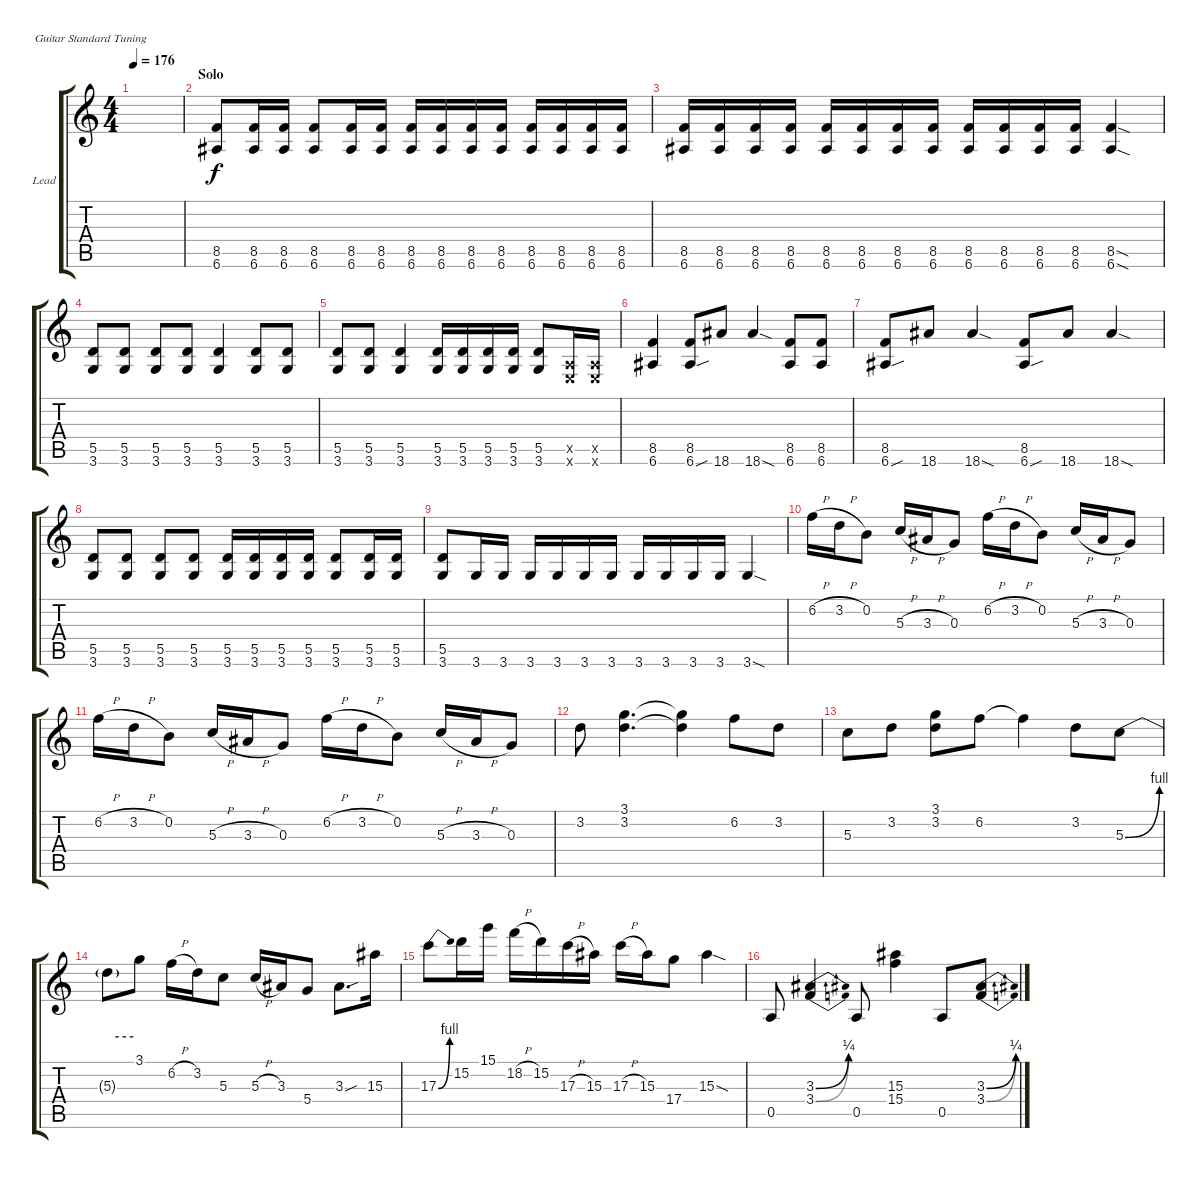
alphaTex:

\bracketExtendMode groupsimilarinstruments
\firstSystemTrackNameOrientation horizontal
\otherSystemsTrackNameOrientation horizontal
\track ("Guitar Lead" "Lead") {instrument distortionguitar}
\staff {score tabs}
\tuning (E4 B3 G3 D3 A2 E2)
\ts (4 4)
\tempo 176
\clef g2
\ks c
|
\section ("" "Solo")
(8.5 6.6).8 (8.5 6.6).16 (8.5 6.6).16 (8.5 6.6).8 (8.5 6.6).16 (8.5 6.6).16 (8.5 6.6).16 (8.5 6.6).16 (8.5 6.6).16 (8.5 6.6).16 (8.5 6.6).16 (8.5 6.6).16 (8.5 6.6).16 (8.5 6.6).16 |
(8.5 6.6).16 (8.5 6.6).16 (8.5 6.6).16 (8.5 6.6).16 (8.5 6.6).16 (8.5 6.6).16 (8.5 6.6).16 (8.5 6.6).16 (8.5 6.6).16 (8.5 6.6).16 (8.5 6.6).16 (8.5 6.6).16 (8.5{sod} 6.6{sod}).4 |
(5.5 3.6).8 (5.5 3.6).8 (5.5 3.6).8 (5.5 3.6).8 (5.5 3.6).4 (5.5 3.6).8 (5.5 3.6).8 |
(5.5 3.6).8 (5.5 3.6).8 (5.5 3.6).4 (5.5 3.6).16 (5.5 3.6).16 (5.5 3.6).16 (5.5 3.6).16 (5.5 3.6).8 (0.5{x} 0.6{x}).16 (0.5{x} 0.6{x}).16 |
(8.5 6.6).4 (8.5 6.6{sou}).8 18.6.8 18.6{sod}.4 (8.5 6.6).8 (8.5 6.6).8 |
(8.5 6.6{sou}).8 18.6.8 18.6{sod}.4 (8.5 6.6{sou}).8 18.6.8 18.6{sod}.4 |
(5.5 3.6).8 (5.5 3.6).8 (5.5 3.6).8 (5.5 3.6).8 (5.5 3.6).16 (5.5 3.6).16 (5.5 3.6).16 (5.5 3.6).16 (5.5 3.6).8 (5.5 3.6).16 (5.5 3.6).16 |
(5.5 3.6).8 3.6.16 3.6.16 3.6.16 3.6.16 3.6.16 3.6.16 3.6.16 3.6.16 3.6.16 3.6.16 3.6{sod}.4 |
6.2{h}.16 3.2{h}.16 0.2.8 5.3{h}.16 3.3{h}.16 0.3.8 6.2{h}.16 3.2{h}.16 0.2.8 5.3{h}.16 3.3{h}.16 0.3.8 |
6.2{h}.16 3.2{h}.16 0.2.8 5.3{h}.16 3.3{h}.16 0.3.8 6.2{h}.16 3.2{h}.16 0.2.8 5.3{h}.16 3.3{h}.16 0.3.8 |
3.2.8 (3.1 3.2).4{d} (3.1{t} 3.2{t}).4 6.2.8 3.2.8 |
5.3.8 3.2.8 (3.1 3.2).8 6.2.8 6.2{t}.4 3.2.8 5.3{be (bend 0 0 60 4)}.8 |
5.3{be (hold 0 4 60 4) t}.8 3.1.8 6.2{h}.16 3.2.16 5.3.8 5.3{h}.16 3.3.16 5.4.8 3.3{sou}.8{d} 15.3.16 |
17.3{be (bend 0 0 60 4)}.8 15.2.16 15.1.16 18.2{h}.16 15.2.16 17.3{h}.16 15.3.16 17.3{h}.16 15.3.16 17.4.8 15.3{sod}.4 |
0.5.8 (3.3{be (bend 0 0 60 1)} 3.4{be (bend 0 0 60 1)}).4 0.5.8 (15.3 15.4).4 0.5.8 (3.3{be (bend 0 0 60 1)} 3.4{be (bend 0 0 60 1)}).8
